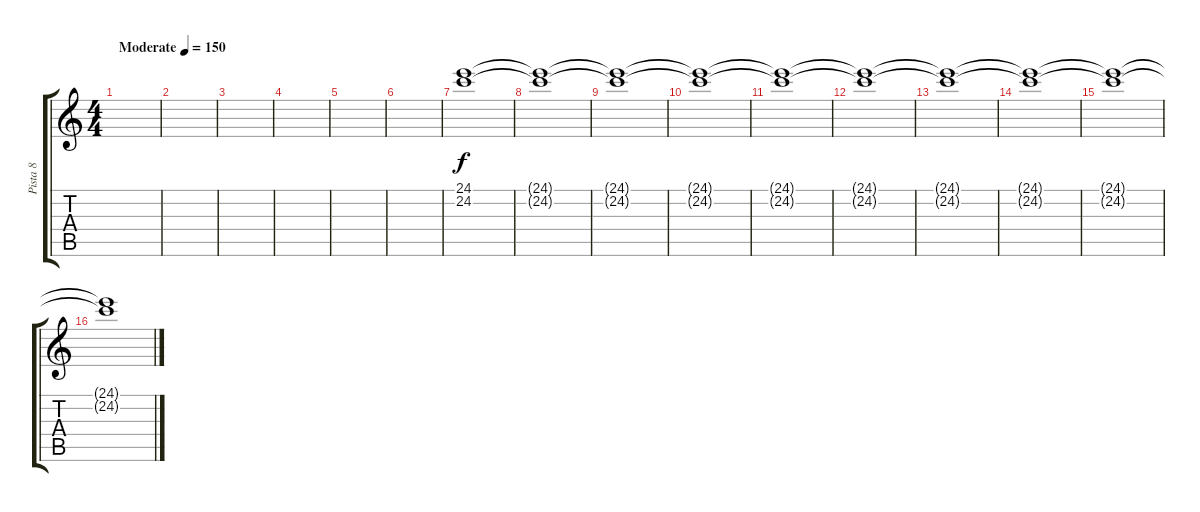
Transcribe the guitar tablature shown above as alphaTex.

\track ("Pista 8" "Pista 8") {instrument synthstrings2}
\staff {score tabs}
\tuning (E4 C4 G3 C3 G2 C2) {hide}
\ts (4 4)
\tempo (150 "Moderate")
\clef g2
\ks c
|
|
|
|
|
|
(24.1 24.2).1 |
(24.1{t} 24.2{t}).1{dy f} |
(24.1{t} 24.2{t}).1 |
(24.1{t} 24.2{t}).1 |
(24.1{t} 24.2{t}).1 |
(24.1{t} 24.2{t}).1 |
(24.1{t} 24.2{t}).1 |
(24.1{t} 24.2{t}).1 |
(24.1{t} 24.2{t}).1 |
(24.1{t} 24.2{t}).1
